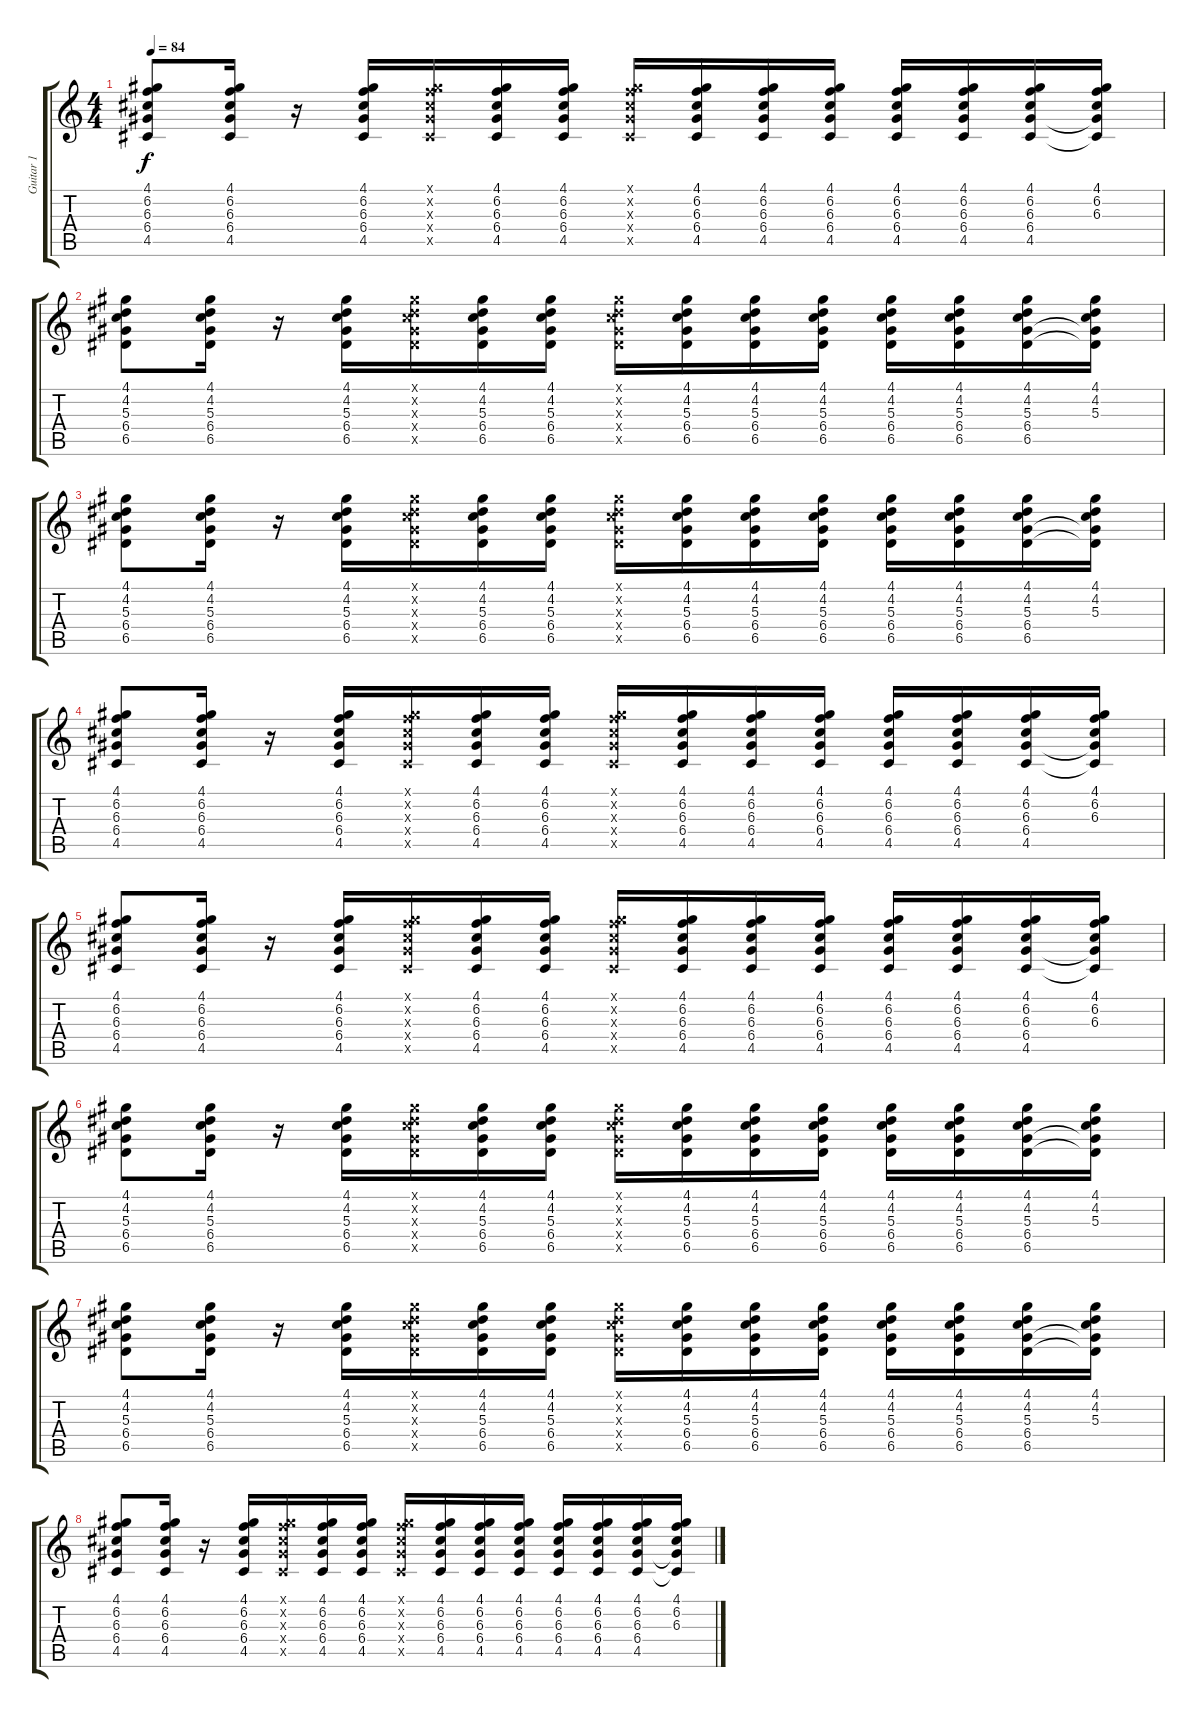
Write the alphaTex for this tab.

\track ("Guitar 1" "Guitar 1") {instrument overdrivenguitar}
\staff {score tabs}
\tuning (E4 B3 G3 D3 A2 E2) {hide}
\ts (4 4)
\tempo 84
\clef g2
\ks c
(4.1 6.2 6.3 6.4 4.5).8{dy f} (4.1 6.2 6.3 6.4 4.5).16 r.16 (4.1 6.2 6.3 6.4 4.5).16 (4.1{x} 6.2{x} 6.3{x} 6.4{x} 4.5{x}).16 (4.1 6.2 6.3 6.4 4.5).16{volume 6} (4.1 6.2 6.3 6.4 4.5).16 (4.1{x} 6.2{x} 6.3{x} 6.4{x} 4.5{x}).16 (4.1 6.2 6.3 6.4 4.5).16 (4.1 6.2 6.3 6.4 4.5).16 (4.1 6.2 6.3 6.4 4.5).16 (4.1 6.2 6.3 6.4 4.5).16 (4.1 6.2 6.3 6.4 4.5).16 (4.1 6.2 6.3 6.4 4.5).16 (4.1 6.2 6.3 6.4{t} 4.5{t}).16 |
(4.1 4.2 5.3 6.4 6.5).8 (4.1 4.2 5.3 6.4 6.5).16 r.16 (4.1 4.2 5.3 6.4 6.5).16 (4.1{x} 4.2{x} 5.3{x} 6.4{x} 6.5{x}).16 (4.1 4.2 5.3 6.4 6.5).16 (4.1 4.2 5.3 6.4 6.5).16 (4.1{x} 4.2{x} 5.3{x} 6.4{x} 6.5{x}).16 (4.1 4.2 5.3 6.4 6.5).16 (4.1 4.2 5.3 6.4 6.5).16 (4.1 4.2 5.3 6.4 6.5).16 (4.1 4.2 5.3 6.4 6.5).16 (4.1 4.2 5.3 6.4 6.5).16 (4.1 4.2 5.3 6.4 6.5).16 (4.1 4.2 5.3 6.4{t} 6.5{t}).16 |
(4.1 4.2 5.3 6.4 6.5).8 (4.1 4.2 5.3 6.4 6.5).16 r.16 (4.1 4.2 5.3 6.4 6.5).16 (4.1{x} 4.2{x} 5.3{x} 6.4{x} 6.5{x}).16 (4.1 4.2 5.3 6.4 6.5).16 (4.1 4.2 5.3 6.4 6.5).16 (4.1{x} 4.2{x} 5.3{x} 6.4{x} 6.5{x}).16 (4.1 4.2 5.3 6.4 6.5).16 (4.1 4.2 5.3 6.4 6.5).16 (4.1 4.2 5.3 6.4 6.5).16 (4.1 4.2 5.3 6.4 6.5).16 (4.1 4.2 5.3 6.4 6.5).16 (4.1 4.2 5.3 6.4 6.5).16 (4.1 4.2 5.3 6.4{t} 6.5{t}).16 |
(4.1 6.2 6.3 6.4 4.5).8 (4.1 6.2 6.3 6.4 4.5).16 r.16 (4.1 6.2 6.3 6.4 4.5).16 (4.1{x} 6.2{x} 6.3{x} 6.4{x} 4.5{x}).16 (4.1 6.2 6.3 6.4 4.5).16{volume 4} (4.1 6.2 6.3 6.4 4.5).16 (4.1{x} 6.2{x} 6.3{x} 6.4{x} 4.5{x}).16 (4.1 6.2 6.3 6.4 4.5).16 (4.1 6.2 6.3 6.4 4.5).16 (4.1 6.2 6.3 6.4 4.5).16 (4.1 6.2 6.3 6.4 4.5).16 (4.1 6.2 6.3 6.4 4.5).16 (4.1 6.2 6.3 6.4 4.5).16 (4.1 6.2 6.3 6.4{t} 4.5{t}).16 |
(4.1 6.2 6.3 6.4 4.5).8 (4.1 6.2 6.3 6.4 4.5).16 r.16 (4.1 6.2 6.3 6.4 4.5).16 (4.1{x} 6.2{x} 6.3{x} 6.4{x} 4.5{x}).16 (4.1 6.2 6.3 6.4 4.5).16 (4.1 6.2 6.3 6.4 4.5).16 (4.1{x} 6.2{x} 6.3{x} 6.4{x} 4.5{x}).16 (4.1 6.2 6.3 6.4 4.5).16 (4.1 6.2 6.3 6.4 4.5).16 (4.1 6.2 6.3 6.4 4.5).16 (4.1 6.2 6.3 6.4 4.5).16 (4.1 6.2 6.3 6.4 4.5).16 (4.1 6.2 6.3 6.4 4.5).16 (4.1 6.2 6.3 6.4{t} 4.5{t}).16 |
(4.1 4.2 5.3 6.4 6.5).8 (4.1 4.2 5.3 6.4 6.5).16 r.16 (4.1 4.2 5.3 6.4 6.5).16 (4.1{x} 4.2{x} 5.3{x} 6.4{x} 6.5{x}).16 (4.1 4.2 5.3 6.4 6.5).16 (4.1 4.2 5.3 6.4 6.5).16 (4.1{x} 4.2{x} 5.3{x} 6.4{x} 6.5{x}).16 (4.1 4.2 5.3 6.4 6.5).16 (4.1 4.2 5.3 6.4 6.5).16 (4.1 4.2 5.3 6.4 6.5).16 (4.1 4.2 5.3 6.4 6.5).16 (4.1 4.2 5.3 6.4 6.5).16 (4.1 4.2 5.3 6.4 6.5).16 (4.1 4.2 5.3 6.4{t} 6.5{t}).16 |
(4.1 4.2 5.3 6.4 6.5).8 (4.1 4.2 5.3 6.4 6.5).16 r.16 (4.1 4.2 5.3 6.4 6.5).16 (4.1{x} 4.2{x} 5.3{x} 6.4{x} 6.5{x}).16 (4.1 4.2 5.3 6.4 6.5).16 (4.1 4.2 5.3 6.4 6.5).16{volume 1} (4.1{x} 4.2{x} 5.3{x} 6.4{x} 6.5{x}).16 (4.1 4.2 5.3 6.4 6.5).16 (4.1 4.2 5.3 6.4 6.5).16 (4.1 4.2 5.3 6.4 6.5).16 (4.1 4.2 5.3 6.4 6.5).16 (4.1 4.2 5.3 6.4 6.5).16 (4.1 4.2 5.3 6.4 6.5).16 (4.1 4.2 5.3 6.4{t} 6.5{t}).16 |
(4.1 6.2 6.3 6.4 4.5).8 (4.1 6.2 6.3 6.4 4.5).16 r.16 (4.1 6.2 6.3 6.4 4.5).16 (4.1{x} 6.2{x} 6.3{x} 6.4{x} 4.5{x}).16 (4.1 6.2 6.3 6.4 4.5).16 (4.1 6.2 6.3 6.4 4.5).16 (4.1{x} 6.2{x} 6.3{x} 6.4{x} 4.5{x}).16 (4.1 6.2 6.3 6.4 4.5).16 (4.1 6.2 6.3 6.4 4.5).16 (4.1 6.2 6.3 6.4 4.5).16 (4.1 6.2 6.3 6.4 4.5).16 (4.1 6.2 6.3 6.4 4.5).16 (4.1 6.2 6.3 6.4 4.5).16 (4.1 6.2 6.3 6.4{t} 4.5{t}).16
